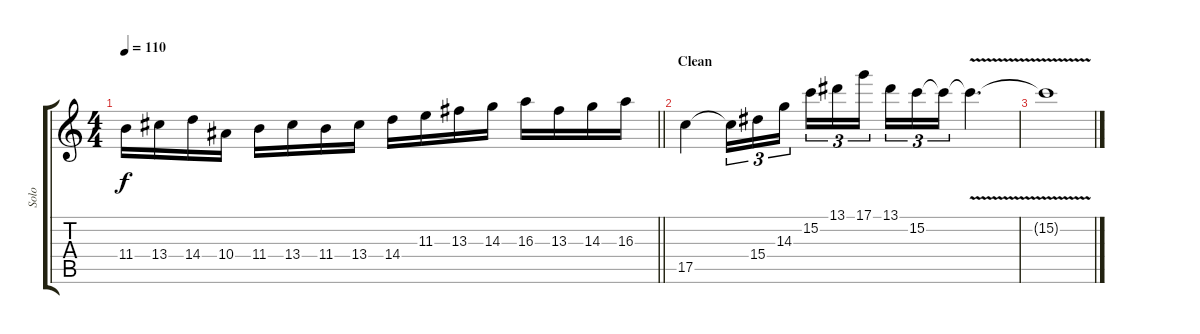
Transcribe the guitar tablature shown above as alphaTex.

\track ("Solo" "Solo") {instrument distortionguitar}
\staff {score tabs}
\tuning (D4 A3 F3 C3 G2 C2) {hide}
\ts (4 4)
\tempo 110
\clef g2
\barLineRight lightlight
\ks c
11.4.16{dy f} 13.4.16 14.4.16 10.4.16 11.4.16 13.4.16 11.4.16 13.4.16 14.4.16 11.3.16 13.3.16 14.3.16 16.3.16 13.3.16 14.3.16 16.3.16 |
\section ("" "Clean")
17.5.4 17.5{t}.16{tu (3 2)} 15.4.16{tu (3 2)} 14.3.16{tu (3 2) beam splitsecondary} 15.2.16{tu (3 2)} 13.1.16{tu (3 2)} 17.1.16{tu (3 2)} 13.1.16{tu (3 2)} 15.2.16{tu (3 2)} 15.2{t}.16{tu (3 2)} 15.2{v t}.4{d} |
15.2{t}.1
